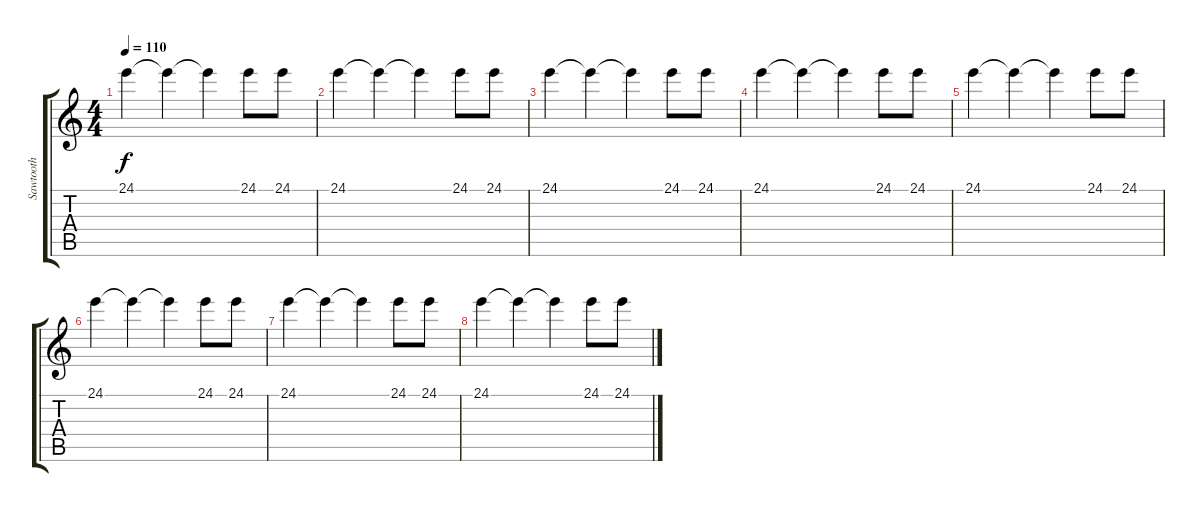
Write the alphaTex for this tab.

\track ("Sawtooth" "Sawtooth") {instrument lead2sawtooth}
\staff {score tabs}
\tuning (E4 B3 G3 D3 A2 E2) {hide}
\ts (4 4)
\tempo 110
\clef g2
\ks c
24.1.4{dy f} 24.1{t}.4 24.1{t}.4 24.1.8 24.1.8 |
24.1.4 24.1{t}.4 24.1{t}.4 24.1.8 24.1.8 |
24.1.4 24.1{t}.4 24.1{t}.4 24.1.8 24.1.8 |
24.1.4 24.1{t}.4 24.1{t}.4 24.1.8 24.1.8 |
24.1.4 24.1{t}.4 24.1{t}.4 24.1.8 24.1.8 |
24.1.4 24.1{t}.4 24.1{t}.4 24.1.8 24.1.8 |
24.1.4 24.1{t}.4 24.1{t}.4 24.1.8 24.1.8 |
24.1.4 24.1{t}.4 24.1{t}.4 24.1.8 24.1.8
